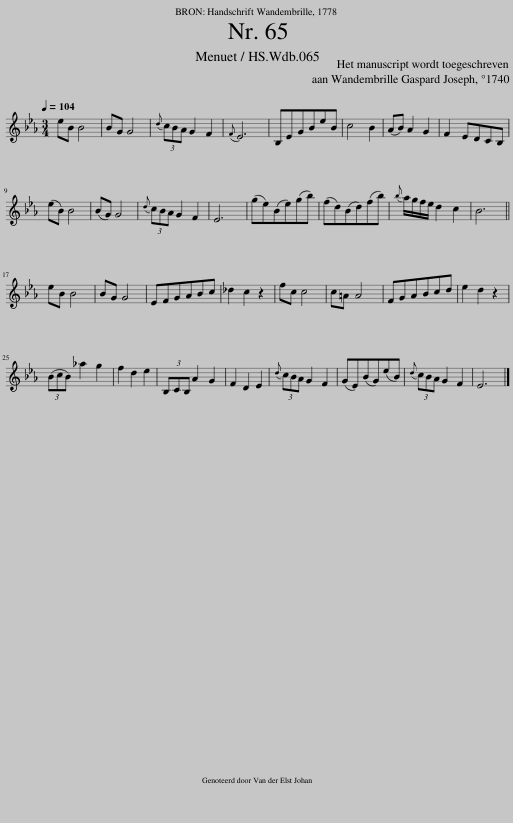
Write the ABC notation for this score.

X:1
L:1/8
Q:1/4=104
M:3/4
I:linebreak $
K:Eb
V:1 treble
V:1
 eB B4 | BG G4 |{d} (3cBA G2 F2 |{F} E6 | B,EGBeB | %5
 c4 B2 | (AB) A2 G2 | F2 EDCB, |$ (eB) B4 | (BG) G4 | %10
{d} (3cBA G2 F2 | E6 | (ge)(Be)(gb) | (fd)(Bd)(fb) |{b} a/g/f/e/ d2 c2 | %15
 B6 ||$ eB B4 | BG G4 | EFGABc | _d2 c2 z2 | %20
 fc c4 | c=A A4 | FGABcd | e2 d2 z2 |$ (3(BcB) _a2 g2 | %25
 f2 d2 e2 | (3B,CB, A2 G2 | F2 D2 E2 |{d} (3cBA G2 F2 | (GE)(BG)(eB) | %30
{d} (3cBA G2 F2 | E6 |] %32
